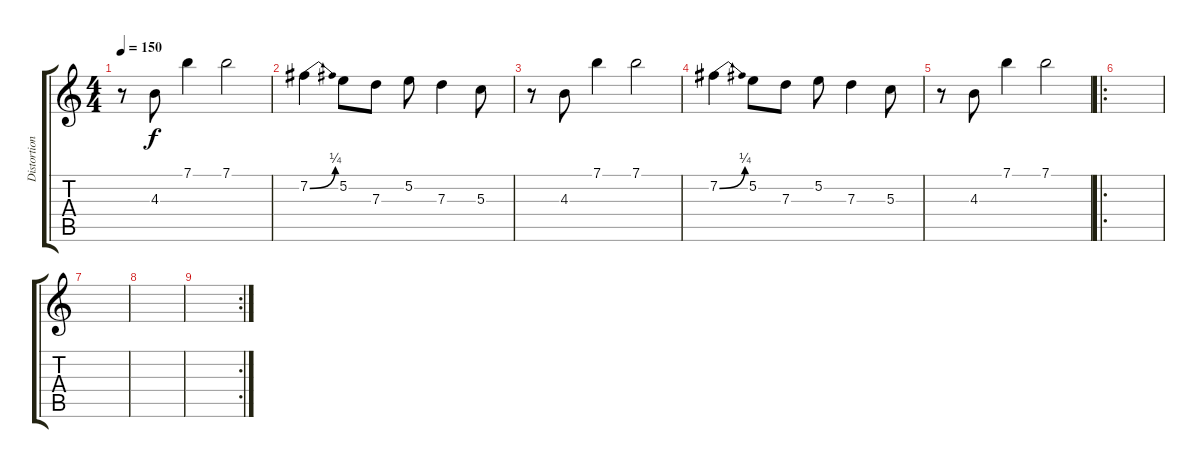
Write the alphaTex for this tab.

\track ("Distortion" "Distortion") {instrument overdrivenguitar}
\staff {score tabs}
\tuning (E4 B3 G3 D3 A2 E2) {hide}
\ts (4 4)
\tempo 150
\clef g2
\ks c
r.8{dy f} 4.3.8 7.1.4 7.1.2 |
7.2{be (bend 0 0 60 1)}.4 5.2.8 7.3.8 5.2.8 7.3.4 5.3.8 |
r.8 4.3.8 7.1.4 7.1.2 |
7.2{be (bend 0 0 60 1)}.4 5.2.8 7.3.8 5.2.8 7.3.4 5.3.8 |
r.8 4.3.8 7.1.4 7.1.2 |
\ro
|
|
|
\rc 2
